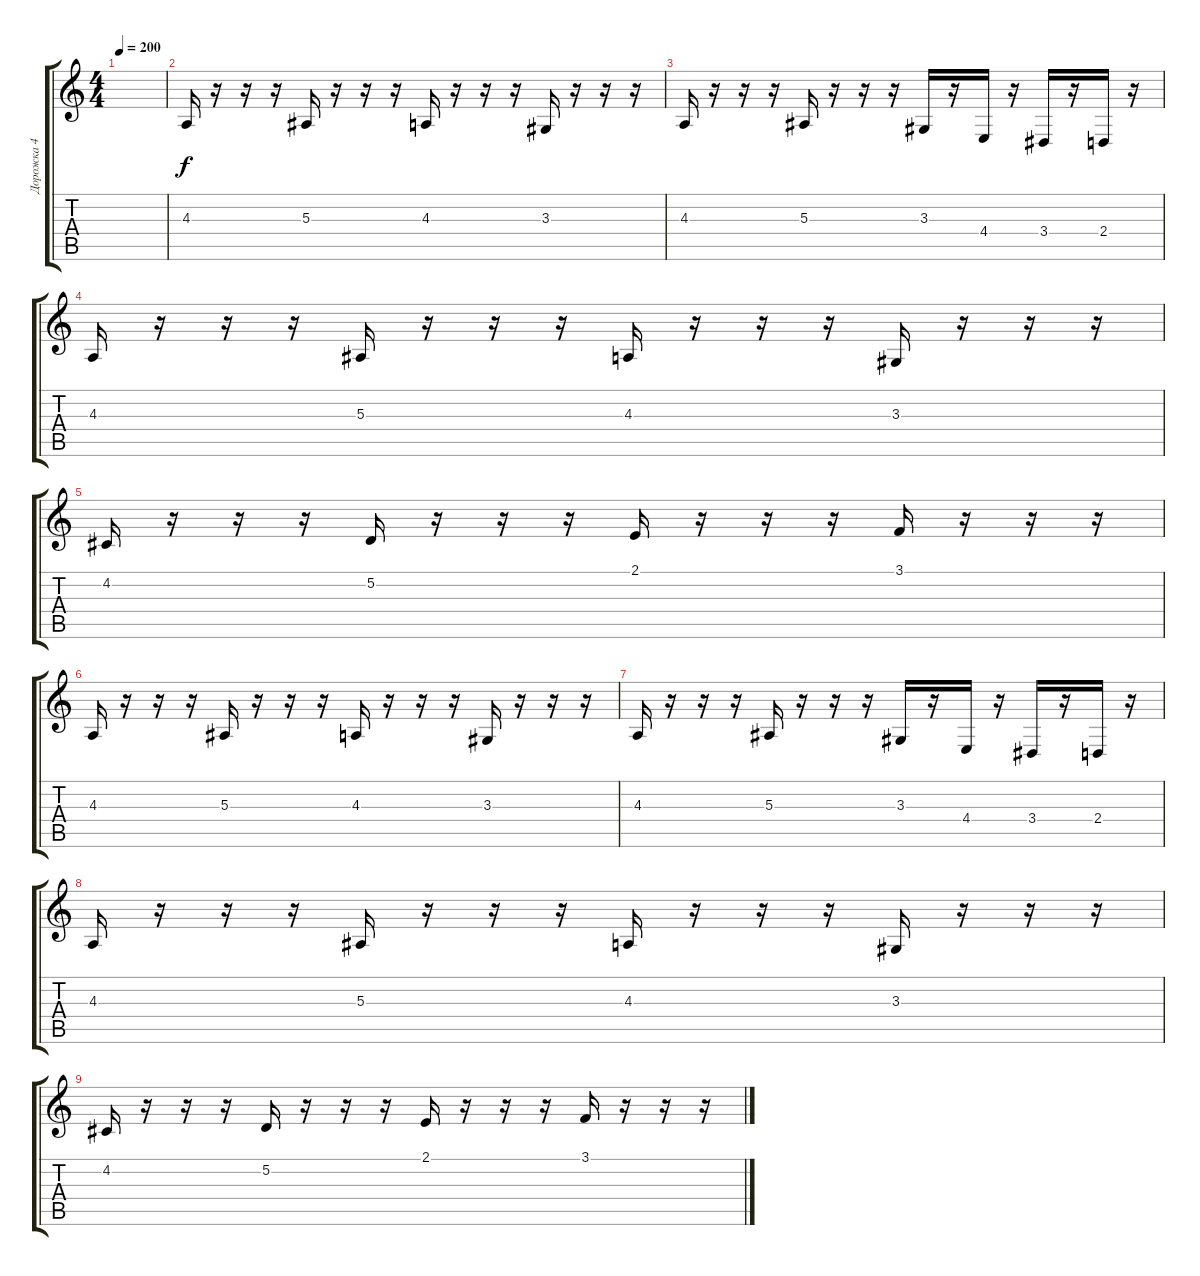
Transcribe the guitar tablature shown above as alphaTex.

\track ("Дорожка 4" "Дорожка 4") {instrument brightacousticpiano}
\staff {score tabs}
\tuning (D4 A3 F3 C3 G2 D2) {hide}
\ts (4 4)
\tempo 200
\clef g2
\ks c
|
4.3.16 r.16 r.16 r.16 5.3.16 r.16 r.16 r.16 4.3.16 r.16 r.16 r.16 3.3.16 r.16 r.16 r.16 |
4.3.16 r.16 r.16 r.16 5.3.16 r.16 r.16 r.16 3.3.16 r.16 4.4.16 r.16 3.4.16 r.16 2.4.16 r.16 |
4.3.16 r.16 r.16 r.16 5.3.16 r.16 r.16 r.16 4.3.16 r.16 r.16 r.16 3.3.16 r.16 r.16 r.16 |
4.2.16 r.16 r.16 r.16 5.2.16 r.16 r.16 r.16 2.1.16 r.16 r.16 r.16 3.1.16 r.16 r.16 r.16 |
4.3.16 r.16 r.16 r.16 5.3.16 r.16 r.16 r.16 4.3.16 r.16 r.16 r.16 3.3.16 r.16 r.16 r.16 |
4.3.16 r.16 r.16 r.16 5.3.16 r.16 r.16 r.16 3.3.16 r.16 4.4.16 r.16 3.4.16 r.16 2.4.16 r.16 |
4.3.16 r.16 r.16 r.16 5.3.16 r.16 r.16 r.16 4.3.16 r.16 r.16 r.16 3.3.16 r.16 r.16 r.16 |
4.2.16 r.16 r.16 r.16 5.2.16 r.16 r.16 r.16 2.1.16 r.16 r.16 r.16 3.1.16 r.16 r.16 r.16
